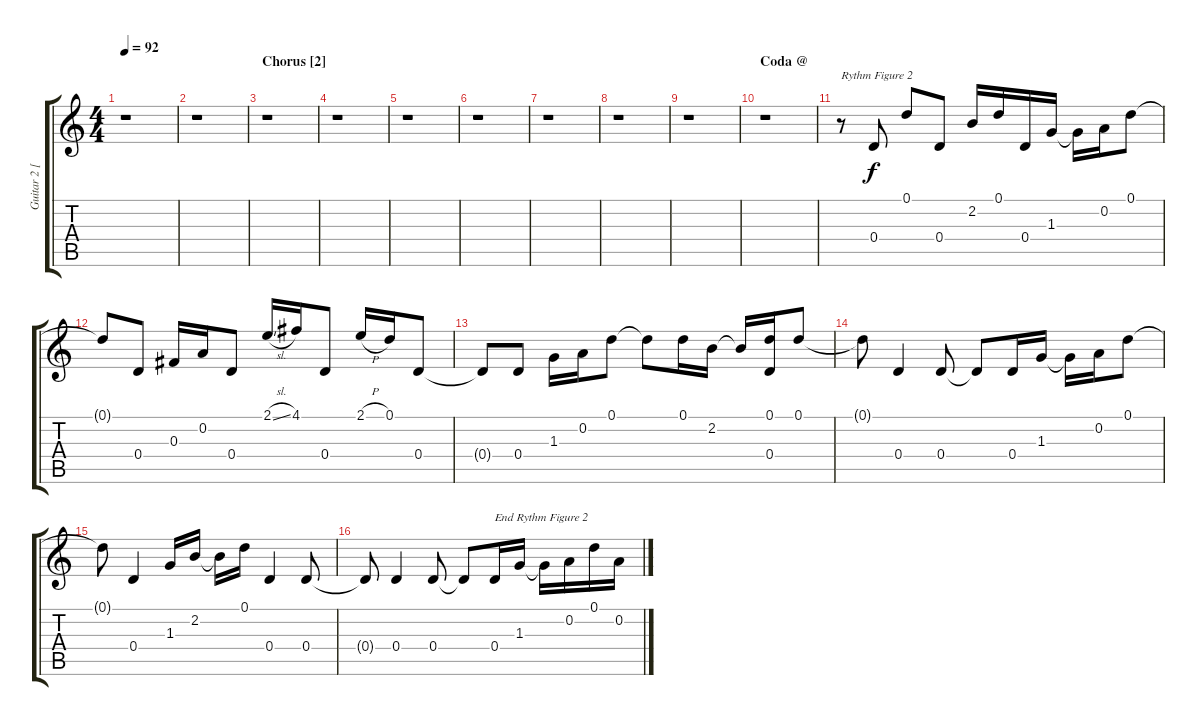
\track ("Guitar 2 [Backing - Fills]" "Guitar 2 [") {instrument acousticguitarnylon}
\staff {score tabs}
\tuning (D4 A3 Gb3 D3 A2 D2) {hide}
\ts (4 4)
\tempo 92
\clef g2
\ks c
r.1{dy f} |
r.1 |
\section ("" "Chorus [2]")
r.1 |
r.1 |
r.1 |
r.1 |
r.1 |
r.1 |
r.1 |
\section ("" "Coda @")
r.1 |
r.8{txt "Rythm Figure 2"} 0.4.8 0.1.8 0.4.8 2.2.16 0.1.16 0.4.16 1.3.16 1.3{t}.16 0.2.16 0.1.8 |
0.1{t}.8 0.4.8 0.3.16 0.2.16 0.4.8 2.1{sl}.16 4.1.16 0.4.8 2.1{h}.16 0.1.16 0.4.8 |
0.4{t}.8 0.4.8 1.3.16 0.2.16 0.1.8 0.1{t}.8 0.1.16 2.2.16 2.2{t}.16 (0.1 0.4).16 0.1.8 |
0.1{t}.8 0.4.4 0.4.8 0.4{t}.8 0.4.16 1.3.16 1.3{t}.16 0.2.16 0.1.8 |
0.1{t}.8 0.4.4 1.3.16 2.2.16 2.2{t}.16 0.1.16 0.4.4 0.4.8 |
0.4{t}.8 0.4.4 0.4.8 0.4{t}.8 0.4.16{txt "End Rythm Figure 2"} 1.3.16 1.3{t}.16 0.2.16 0.1.16 0.2.16
